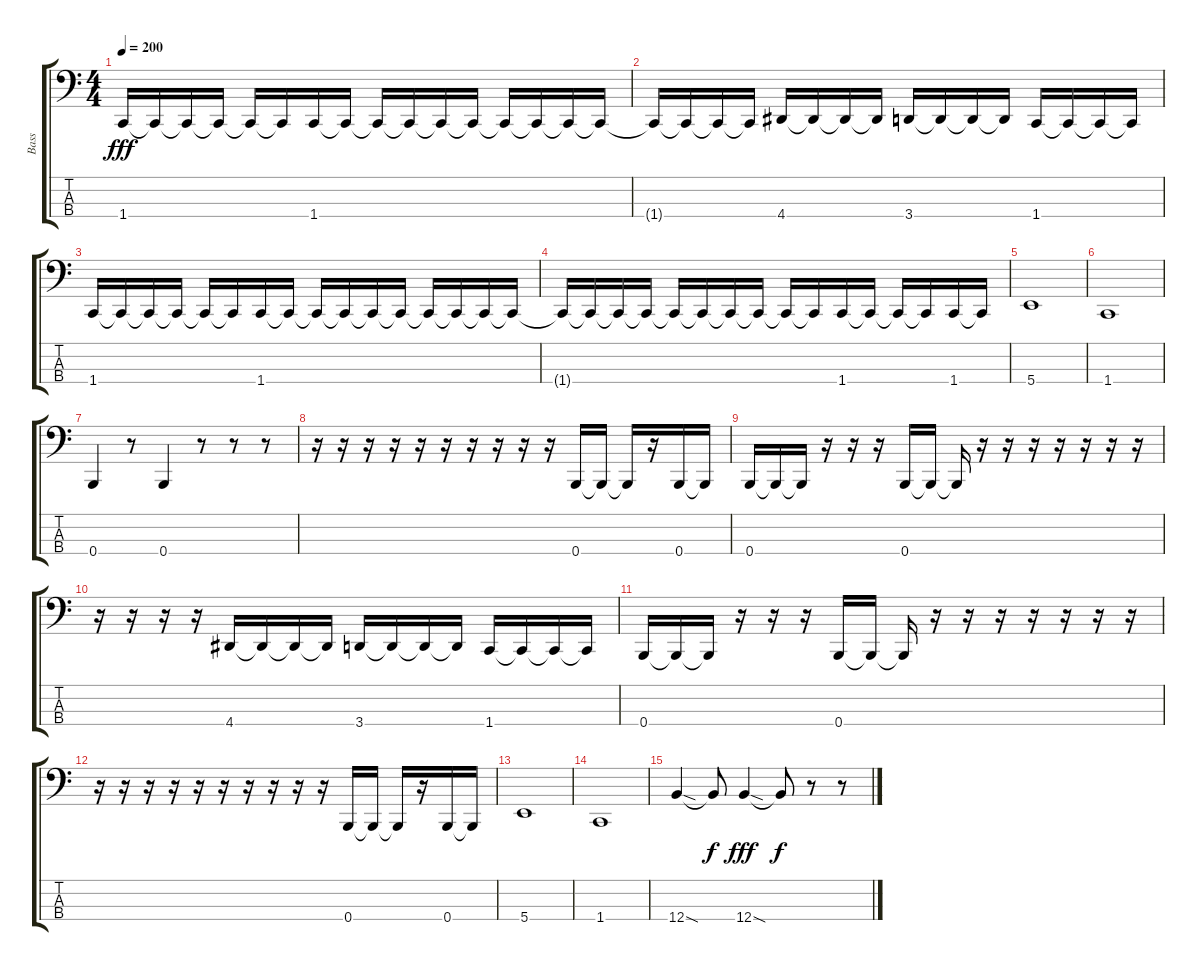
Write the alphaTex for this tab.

\track ("Bass" "Bass") {instrument electricbasspick}
\staff {score tabs}
\tuning (E2 B1 Gb1 B0) {hide}
\ts (4 4)
\tempo 200
\clef f4
\ks c
1.4.16{dy fff} 1.4{t}.16 1.4{t}.16 1.4{t}.16 1.4{t}.16 1.4{t}.16 1.4.16 1.4{t}.16 1.4{t}.16 1.4{t}.16 1.4{t}.16 1.4{t}.16 1.4{t}.16 1.4{t}.16 1.4{t}.16 1.4{t}.16 |
1.4{t}.16 1.4{t}.16 1.4{t}.16 1.4{t}.16 4.4.16 4.4{t}.16 4.4{t}.16 4.4{t}.16 3.4.16 3.4{t}.16 3.4{t}.16 3.4{t}.16 1.4.16 1.4{t}.16 1.4{t}.16 1.4{t}.16 |
1.4.16 1.4{t}.16 1.4{t}.16 1.4{t}.16 1.4{t}.16 1.4{t}.16 1.4.16 1.4{t}.16 1.4{t}.16 1.4{t}.16 1.4{t}.16 1.4{t}.16 1.4{t}.16 1.4{t}.16 1.4{t}.16 1.4{t}.16 |
1.4{t}.16 1.4{t}.16 1.4{t}.16 1.4{t}.16 1.4{t}.16 1.4{t}.16 1.4{t}.16 1.4{t}.16 1.4{t}.16 1.4{t}.16 1.4.16 1.4{t}.16 1.4{t}.16 1.4{t}.16 1.4.16 1.4{t}.16 |
5.4.1 |
1.4.1 |
0.4.4 r.8 0.4.4 r.8 r.8 r.8 |
r.16 r.16 r.16 r.16 r.16 r.16 r.16 r.16 r.16 r.16 0.4.16 0.4{t}.16 0.4{t}.16 r.16 0.4.16 0.4{t}.16 |
0.4.16 0.4{t}.16 0.4{t}.16 r.16 r.16 r.16 0.4.16 0.4{t}.16 0.4{t}.16 r.16 r.16 r.16 r.16 r.16 r.16 r.16 |
r.16 r.16 r.16 r.16 4.4.16 4.4{t}.16 4.4{t}.16 4.4{t}.16 3.4.16 3.4{t}.16 3.4{t}.16 3.4{t}.16 1.4.16 1.4{t}.16 1.4{t}.16 1.4{t}.16 |
0.4.16 0.4{t}.16 0.4{t}.16 r.16 r.16 r.16 0.4.16 0.4{t}.16 0.4{t}.16 r.16 r.16 r.16 r.16 r.16 r.16 r.16 |
r.16 r.16 r.16 r.16 r.16 r.16 r.16 r.16 r.16 r.16 0.4.16 0.4{t}.16 0.4{t}.16 r.16 0.4.16 0.4{t}.16 |
5.4.1 |
1.4.1 |
12.4{sod}.4 12.4{t}.8{dy f} 12.4{sod}.4{dy fff} 12.4{t}.8{dy f} r.8 r.8
